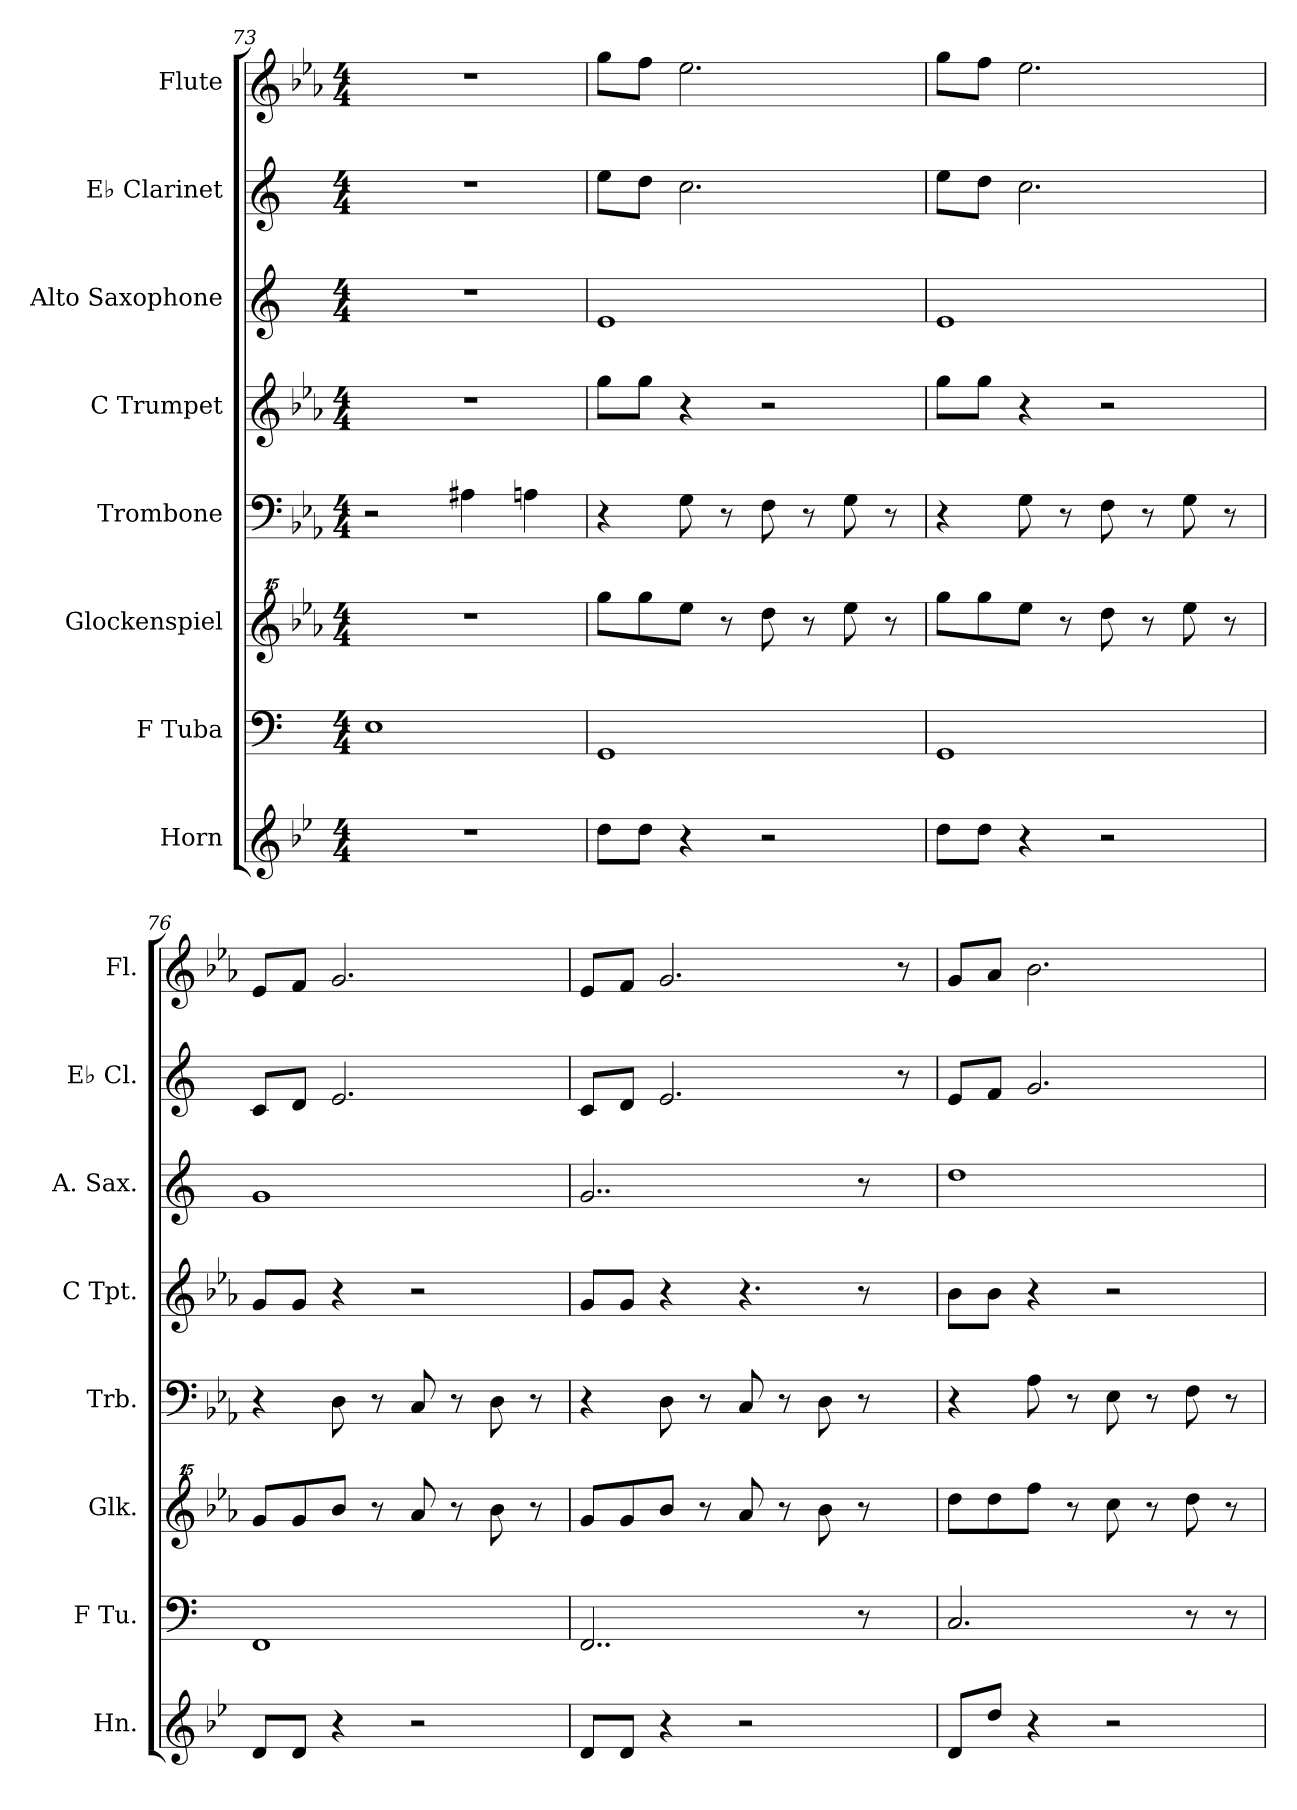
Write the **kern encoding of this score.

**kern	**kern	**kern	**kern	**kern	**kern	**kern	**kern
*part8	*part7	*part6	*part5	*part4	*part3	*part2	*part1
*staff8	*staff7	*staff6	*staff5	*staff4	*staff3	*staff2	*staff1
*I"Horn	*I"F Tuba	*I"Glockenspiel	*I"Trombone	*I"C Trumpet	*I"Alto Saxophone	*I"E♭ Clarinet	*I"Flute
*I'Hn.	*I'F Tu.	*I'Glk.	*I'Trb.	*I'C Tpt.	*I'A. Sax.	*I'E♭ Cl.	*I'Fl.
!!LO:PB:g=z
*clefG2	*clefF4	*clefG^^2	*clefF4	*clefG2	*clefG2	*clefG2	*clefG2
*ITrd4c7	*	*	*	*	*ITrd5c9	*ITrd-2c-3	*
*k[b-e-a-]	*k[]	*k[b-e-a-]	*k[b-e-a-]	*k[b-e-a-]	*k[b-e-a-]	*k[b-e-a-]	*k[b-e-a-]
*E-:	*C:	*E-:	*E-:	*E-:	*E-:	*E-:	*E-:
*M4/4	*M4/4	*M4/4	*M4/4	*M4/4	*M4/4	*M4/4	*M4/4
=73	=73	=73	=73	=73	=73	=73	=73
1r	1E	1r	2r	1r	1r	1r	1r
.	.	.	4A#X\	.	.	.	.
.	.	.	4An\	.	.	.	.
=74	=74	=74	=74	=74	=74	=74	=74
8g\L	1GG	8gggg\L	4r	8gg\L	1G	8gg\L	8gg\L
8g\J	.	8gggg\	.	8gg\J	.	8ff\J	8ff\J
4r	.	8eeee-\J	8G\	4r	.	2.ee-\	2.ee-\
.	.	8r	8r	.	.	.	.
2r	.	8dddd\	8F\	2r	.	.	.
.	.	8r	8r	.	.	.	.
.	.	8eeee-\	8G\	.	.	.	.
.	.	8r	8r	.	.	.	.
=75	=75	=75	=75	=75	=75	=75	=75
8g\L	1GG	8gggg\L	4r	8gg\L	1G	8gg\L	8gg\L
8g\J	.	8gggg\	.	8gg\J	.	8ff\J	8ff\J
4r	.	8eeee-\J	8G\	4r	.	2.ee-\	2.ee-\
.	.	8r	8r	.	.	.	.
2r	.	8dddd\	8F\	2r	.	.	.
.	.	8r	8r	.	.	.	.
.	.	8eeee-\	8G\	.	.	.	.
.	.	8r	8r	.	.	.	.
=76	=76	=76	=76	=76	=76	=76	=76
8G/L	1FF	8ggg/L	4r	8g/L	1B-	8e-/L	8e-/L
8G/J	.	8ggg/	.	8g/J	.	8f/J	8f/J
4r	.	8bbb-/J	8D\	4r	.	2.g/	2.g/
.	.	8r	8r	.	.	.	.
2r	.	8aaa-/	8C/	2r	.	.	.
.	.	8r	8r	.	.	.	.
.	.	8bbb-\	8D\	.	.	.	.
.	.	8r	8r	.	.	.	.
!!LO:PB:g=z
=77	=77	=77	=77	=77	=77	=77	=77
8G/L	2..FF/	8ggg/L	4r	8g/L	2..B-/	8e-/L	8e-/L
8G/J	.	8ggg/	.	8g/J	.	8f/J	8f/J
4r	.	8bbb-/J	8D\	4r	.	2.g/	2.g/
.	.	8r	8r	.	.	.	.
2r	.	8aaa-/	8C/	4.r	.	.	.
.	.	8r	8r	.	.	.	.
.	.	8bbb-\	8D\	.	.	.	.
.	8r	8r	8r	8r	8r	.	.
8ryy	8ryy	8ryy	8ryy	8ryy	8ryy	8r	8r
=78	=78	=78	=78	=78	=78	=78	=78
8G/L	2.C/	8dddd\L	4r	8b-\L	1f	8g/L	8g/L
8g/J	.	8dddd\	.	8b-\J	.	8a-/J	8a-/J
4r	.	8ffff\J	8A-\	4r	.	2.b-/	2.b-\
.	.	8r	8r	.	.	.	.
2r	.	8cccc\	8E-\	2r	.	.	.
.	.	8r	8r	.	.	.	.
.	8r	8dddd\	8F\	.	.	.	.
.	8r	8r	8r	.	.	.	.
=	=	=	=	=	=	=	=
*-	*-	*-	*-	*-	*-	*-	*-
